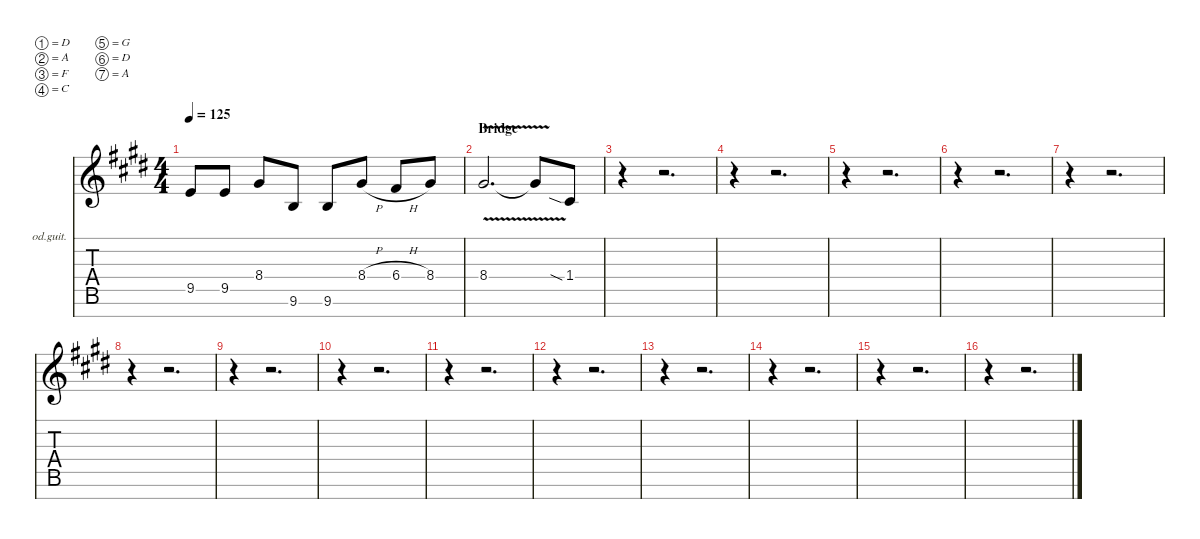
\defaultSystemsLayout 4
\hideDynamics
\bracketExtendMode nobrackets
\firstSystemTrackNameOrientation horizontal
\otherSystemsTrackNameOrientation horizontal
\track ("lead" "od.guit.") {solo instrument overdrivenguitar}
\staff {score tabs}
\tuning (D4 A3 F3 C3 G2 D2 A1)
\ts (4 4)
\scale
1.22298
\tempo 125
\accidentals auto
\clef g2
\ottava regular
\simile none
\ks c#minor
9.5{t acc forcenatural}.8{dy mf beam Up} 9.5{acc forcenatural}.8{beam Up} 8.4{acc #}.8{beam Up} 9.6{acc forcenatural}.8{beam Up} 9.6{acc forcenatural}.8{beam Up} 8.4{h acc #}.8{beam Up} 6.4{h acc #}.8{beam Up} 8.4{acc #}.8{beam Up} |
\section ("" "Bridge")
\scale
0.925674 8.4{v acc #}.2{d beam Up} 8.4{v t acc #}.8{beam Up} 1.4{sia acc #}.8{beam Up} |
\scale
0.925674 r.4{beam Down} r.2{d beam Down} |
\scale
0.925674 r.4{beam Down} r.2{d beam Down} |
\scale
1.20972 r.4{beam Down} r.2{d beam Down} |
\scale
0.930095 r.4{beam Down} r.2{d beam Down} |
\scale
0.930095 r.4{beam Down} r.2{d beam Down} |
\scale
0.930095 r.4{beam Down} r.2{d beam Down} |
\scale
1.20972 r.4{beam Down} r.2{d beam Down} |
\scale
0.930095 r.4{beam Down} r.2{d beam Down} |
\scale
0.930095 r.4{beam Down} r.2{d beam Down} |
\scale
0.930095 r.4{beam Down} r.2{d beam Down} |
\scale
1.20972 r.4{beam Down} r.2{d beam Down} |
\scale
0.930095 r.4{beam Down} r.2{d beam Down} |
\scale
0.930095 r.4{beam Down} r.2{d beam Down} |
\scale
0.930095 r.4{beam Down} r.2{d beam Down}
